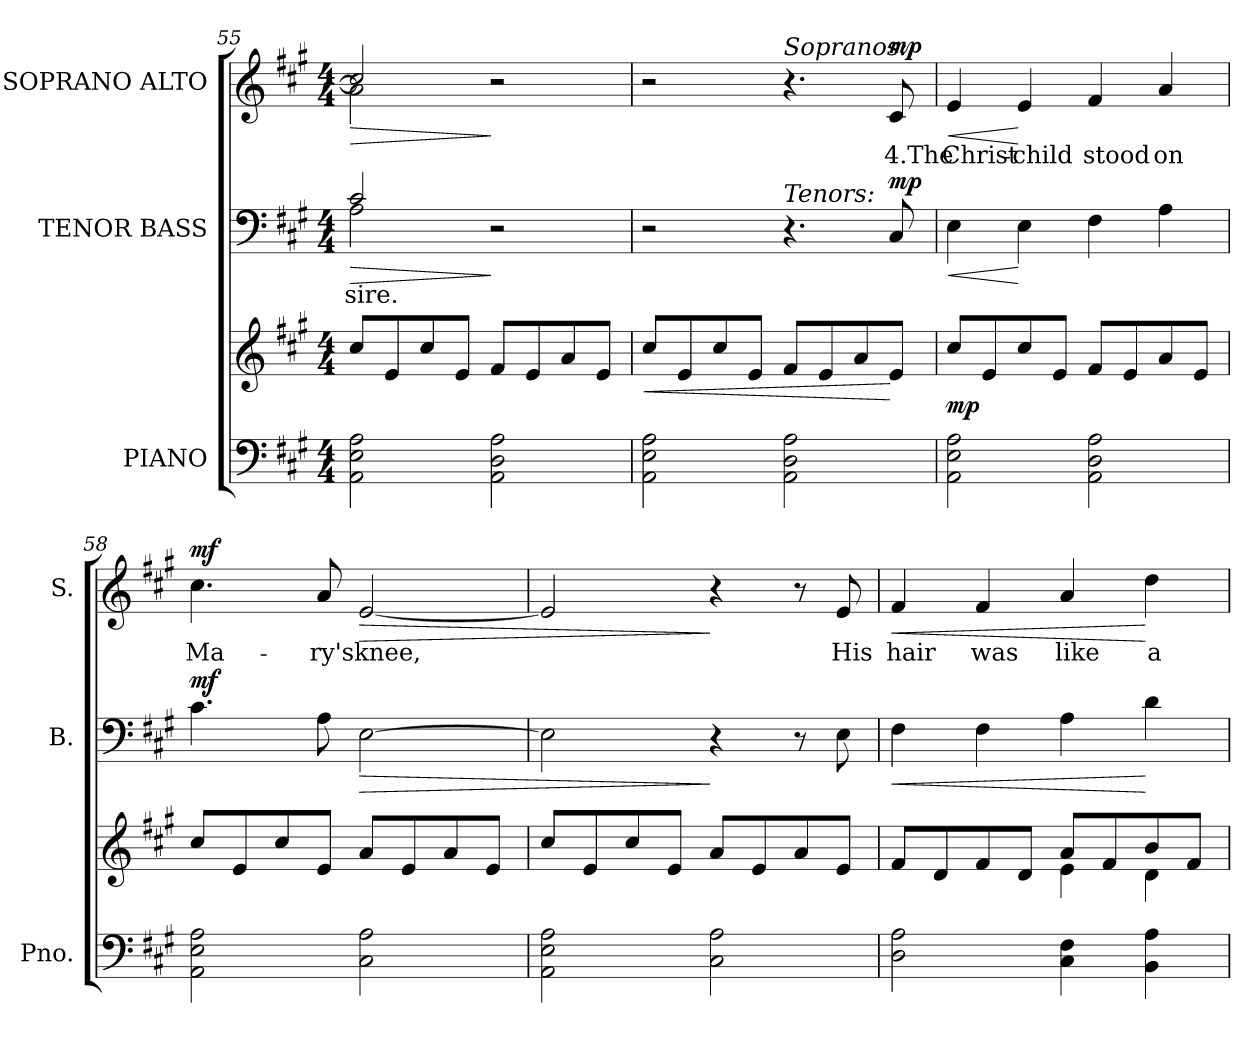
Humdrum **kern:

**kern	**kern	**dynam	**kern	**text	**dynam	**kern	**text	**dynam
*part3	*part3	*part3	*part2	*part2	*part2	*part1	*part1	*part1
*staff4	*staff3	*staff3/4	*staff2	*staff2	*staff2	*staff1	*staff1	*staff1
*I"PIANO	*	*	*I"TENOR BASS	*	*	*I"SOPRANO ALTO	*	*
*I'Pno.	*	*	*I'B.	*	*	*I'S.	*	*
*clefF4	*clefG2	*	*clefF4	*	*	*clefG2	*	*
*k[f#c#g#]	*k[f#c#g#]	*	*k[f#c#g#]	*	*	*k[f#c#g#]	*	*
*A:	*A:	*	*A:	*	*	*A:	*	*
*M4/4	*M4/4	*	*M4/4	*	*	*M4/4	*	*
=55	=55	=55	=55	=55	=55	=55	=55	=55
!	!	!	!	!LO:LY:b:color=#000000	!LO:HP:b	!	!	!LO:HP:b
*	*	*	*^	*	*	*^	*	*
2AAi\ 2Ei 2Ai	8cc#i/L	.	2c#i/	2Ai\	-sire.	>	2cc#i/]	2ai\]	.	>
.	8ei/	.	.	.	.	.	.	.	.	.
.	8cc#i/	.	.	.	.	.	.	.	.	.
.	8ei/J	.	.	.	.	.	.	.	.	.
2AAi\ 2Di 2Ai	8f#i/L	.	2r	2ryy	.	]	2r	2ryy	.	]
.	8ei/	.	.	.	.	.	.	.	.	.
.	8ai/	.	.	.	.	.	.	.	.	.
.	8ei/J	.	.	.	.	.	.	.	.	.
*	*	*	*v	*v	*	*	*	*	*	*
*	*	*	*	*	*	*v	*v	*	*
!!LO:LB:g=z
=56	=56	=56	=56	=56	=56	=56	=56	=56
!	!	!LO:HP:b	!	!	!	!	!	!
2AAi\ 2Ei 2Ai	8cc#i/L	<	2r	.	.	2r	.	.
.	8ei/	.	.	.	.	.	.	.
.	8cc#i/	.	.	.	.	.	.	.
.	8ei/J	.	.	.	.	.	.	.
!	!	!	!	!	!	!LO:TX:a:i:t=Sopranos&colon;	!	!
!	!	!	!LO:TX:a:i:t=Tenors&colon;	!	!	!	!	!
2AAi\ 2Di 2Ai	8f#i/L	.	4.r	.	.	4.r	.	.
.	8ei/	.	.	.	.	.	.	.
.	8ai/	.	.	.	.	.	.	.
!	!	!	!	!	!	!	!LO:LY:b:color=#000000	!
.	8ei/J	[	8C#i/	.	mp	8c#i/	4.The	mp
=57	=57	=57	=57	=57	=57	=57	=57	=57
!	!	!	!	!	!LO:HP:b	!	!	!
!	!	!	!	!	!	!	!LO:LY:b:color=#000000	!LO:HP:b
2AAi\ 2Ei 2Ai	8cc#i/L	mp	4Ei\	.	<	4ei/	Christ-	<
.	8ei/	.	.	.	.	.	.	.
!	!	!	!	!	!	!	!LO:LY:b:color=#000000	!
.	8cc#i/	.	4Ei\	.	[	4ei/	-child	[
.	8ei/J	.	.	.	.	.	.	.
!	!	!	!	!	!	!	!LO:LY:b:color=#000000	!
2AAi\ 2Di 2Ai	8f#i/L	.	4F#i\	.	.	4f#i/	stood	.
.	8ei/	.	.	.	.	.	.	.
!	!	!	!	!	!	!	!LO:LY:b:color=#000000	!
.	8ai/	.	4Ai\	.	.	4ai/	on	.
.	8ei/J	.	.	.	.	.	.	.
=58	=58	=58	=58	=58	=58	=58	=58	=58
!	!	!	!	!	!	!	!LO:LY:b:color=#000000	!
2AAi\ 2Ei 2Ai	8cc#i/L	.	4.c#i\	.	mf	4.cc#i\	Ma-	mf
.	8ei/	.	.	.	.	.	.	.
.	8cc#i/	.	.	.	.	.	.	.
!	!	!	!	!	!	!	!LO:LY:b:color=#000000	!
.	8ei/J	.	8Ai\	.	.	8ai/	-ry's	.
!	!	!	!	!	!LO:HP:b	!	!	!
!	!	!	!	!	!	!	!LO:LY:b:color=#000000	!LO:HP:b
2C#i\ 2Ai	8ai/L	.	[>2Ei\	.	>	[<2ei/	knee,	>
.	8ei/	.	.	.	.	.	.	.
.	8ai/	.	.	.	.	.	.	.
.	8ei/J	.	.	.	.	.	.	.
=59	=59	=59	=59	=59	=59	=59	=59	=59
2AAi\ 2Ei 2Ai	8cc#i/L	.	2Ei\]	.	.	2ei/]	.	.
.	8ei/	.	.	.	.	.	.	.
.	8cc#i/	.	.	.	.	.	.	.
.	8ei/J	.	.	.	.	.	.	.
2C#i\ 2Ai	8ai/L	.	4r	.	]	4r	.	]
.	8ei/	.	.	.	.	.	.	.
.	8ai/	.	8r	.	.	8r	.	.
!	!	!	!	!	!	!	!LO:LY:b:color=#000000	!
.	8ei/J	.	8Ei\	.	.	8ei/	His	.
!!LO:LB:g=z
=60	=60	=60	=60	=60	=60	=60	=60	=60
*	*^	*	*	*	*	*	*	*
!	!	!	!	!	!	!LO:HP:b	!	!	!
!	!	!	!	!	!	!	!	!LO:LY:b:color=#000000	!LO:HP:b
2Di\ 2Ai	8f#i/L	2ryy	.	4F#i\	.	<	4f#i/	hair	<
.	8di/	.	.	.	.	.	.	.	.
!	!	!	!	!	!	!	!	!LO:LY:b:color=#000000	!
.	8f#i/	.	.	4F#i\	.	.	4f#i/	was	.
.	8di/J	.	.	.	.	.	.	.	.
!	!	!	!	!	!	!	!	!LO:LY:b:color=#000000	!
4C#i\ 4F#i	8ai/L	4ei\	.	4Ai\	.	.	4ai/	like	.
.	8f#i/	.	.	.	.	.	.	.	.
!	!	!	!	!	!	!	!	!LO:LY:b:color=#000000	!
4BBi\ 4Ai	8bi/	4di\	.	4di\	.	[	4ddi\	a	[
.	8f#i/J	.	.	.	.	.	.	.	.
*	*v	*v	*	*	*	*	*	*	*
=	=	=	=	=	=	=	=	=
*-	*-	*-	*-	*-	*-	*-	*-	*-
